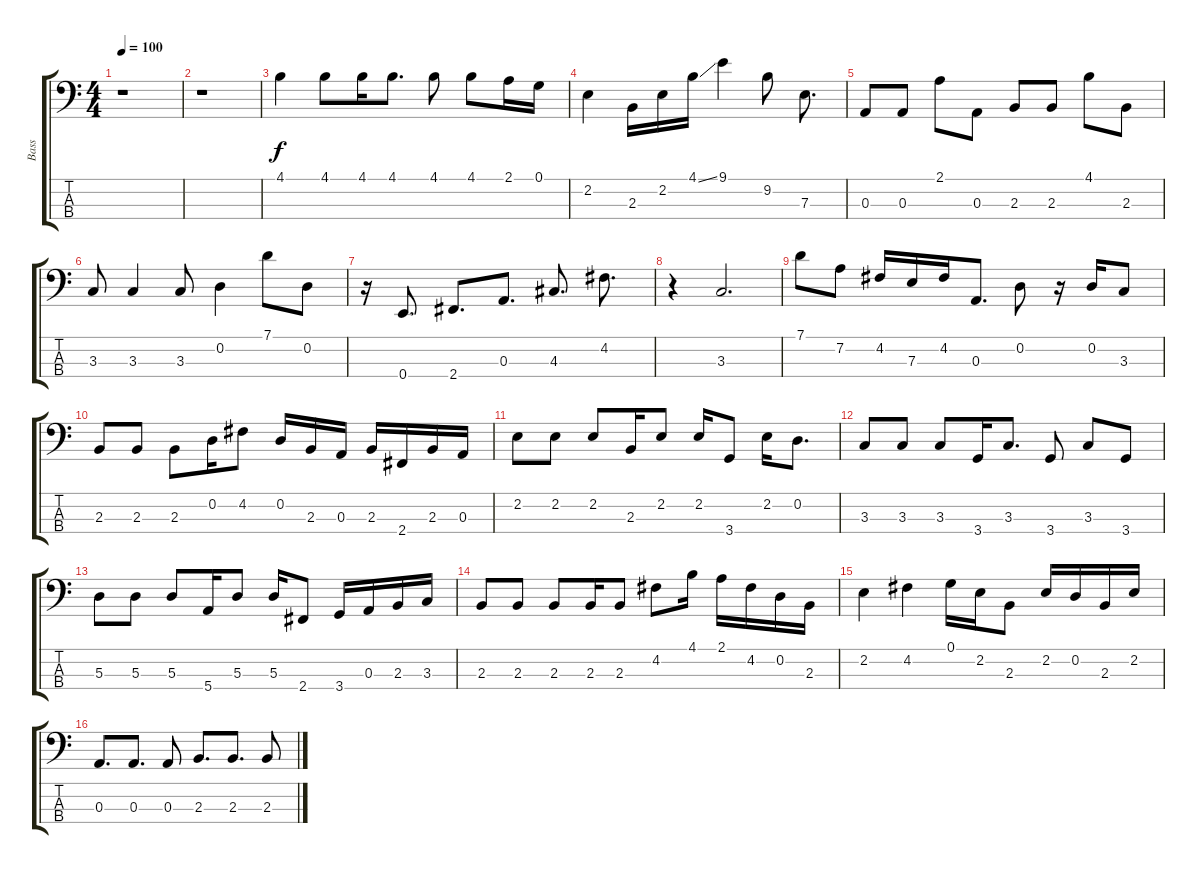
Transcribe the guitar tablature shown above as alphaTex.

\track ("Bass" "Bass") {instrument electricbassfinger}
\staff {score tabs}
\tuning (G2 D2 A1 E1) {hide}
\ts (4 4)
\tempo 100
\clef f4
\ks c
r.1{dy f} |
r.1 |
4.1.4 4.1.8 4.1.16 4.1.8{d} 4.1.8 4.1.8 2.1.16 0.1.16 |
2.2.4 2.3.16 2.2.16 4.1{ss}.16 9.1.4 9.2.8 7.3.8{d} |
0.3.8 0.3.8 2.1.8 0.3.8 2.3.8 2.3.8 4.1.8 2.3.8 |
3.3.8 3.3.4 3.3.8 0.2.4 7.1.8 0.2.8 |
r.16 0.4.8{d} 2.4.8{d} 0.3.8{d} 4.3.8{d} 4.2.8{d} |
r.4 3.3.2{d} |
7.1.8 7.2.8 4.2.16 7.3.16 4.2.16 0.3.8{d} 0.2.8 r.16 0.2.16 3.3.8 |
2.3.8 2.3.8 2.3.8 0.2.16 4.2.8 0.2.16 2.3.16 0.3.16 2.3.16 2.4.16 2.3.16 0.3.16 |
2.2.8 2.2.8 2.2.8 2.3.16 2.2.8 2.2.16 3.4.8 2.2.16 0.2.8{d} |
3.3.8 3.3.8 3.3.8 3.4.16 3.3.8{d} 3.4.8 3.3.8 3.4.8 |
5.3.8 5.3.8 5.3.8 5.4.16 5.3.8 5.3.16 2.4.8 3.4.16 0.3.16 2.3.16 3.3.16 |
2.3.8 2.3.8 2.3.8 2.3.16 2.3.8 4.2.8 4.1.16 2.1.16 4.2.16 0.2.16 2.3.16 |
2.2.4 4.2.4 0.1.16 2.2.16 2.3.8 2.2.16 0.2.16 2.3.16 2.2.16 |
0.3.8{d} 0.3.8{d} 0.3.8 2.3.8{d} 2.3.8{d} 2.3.8
